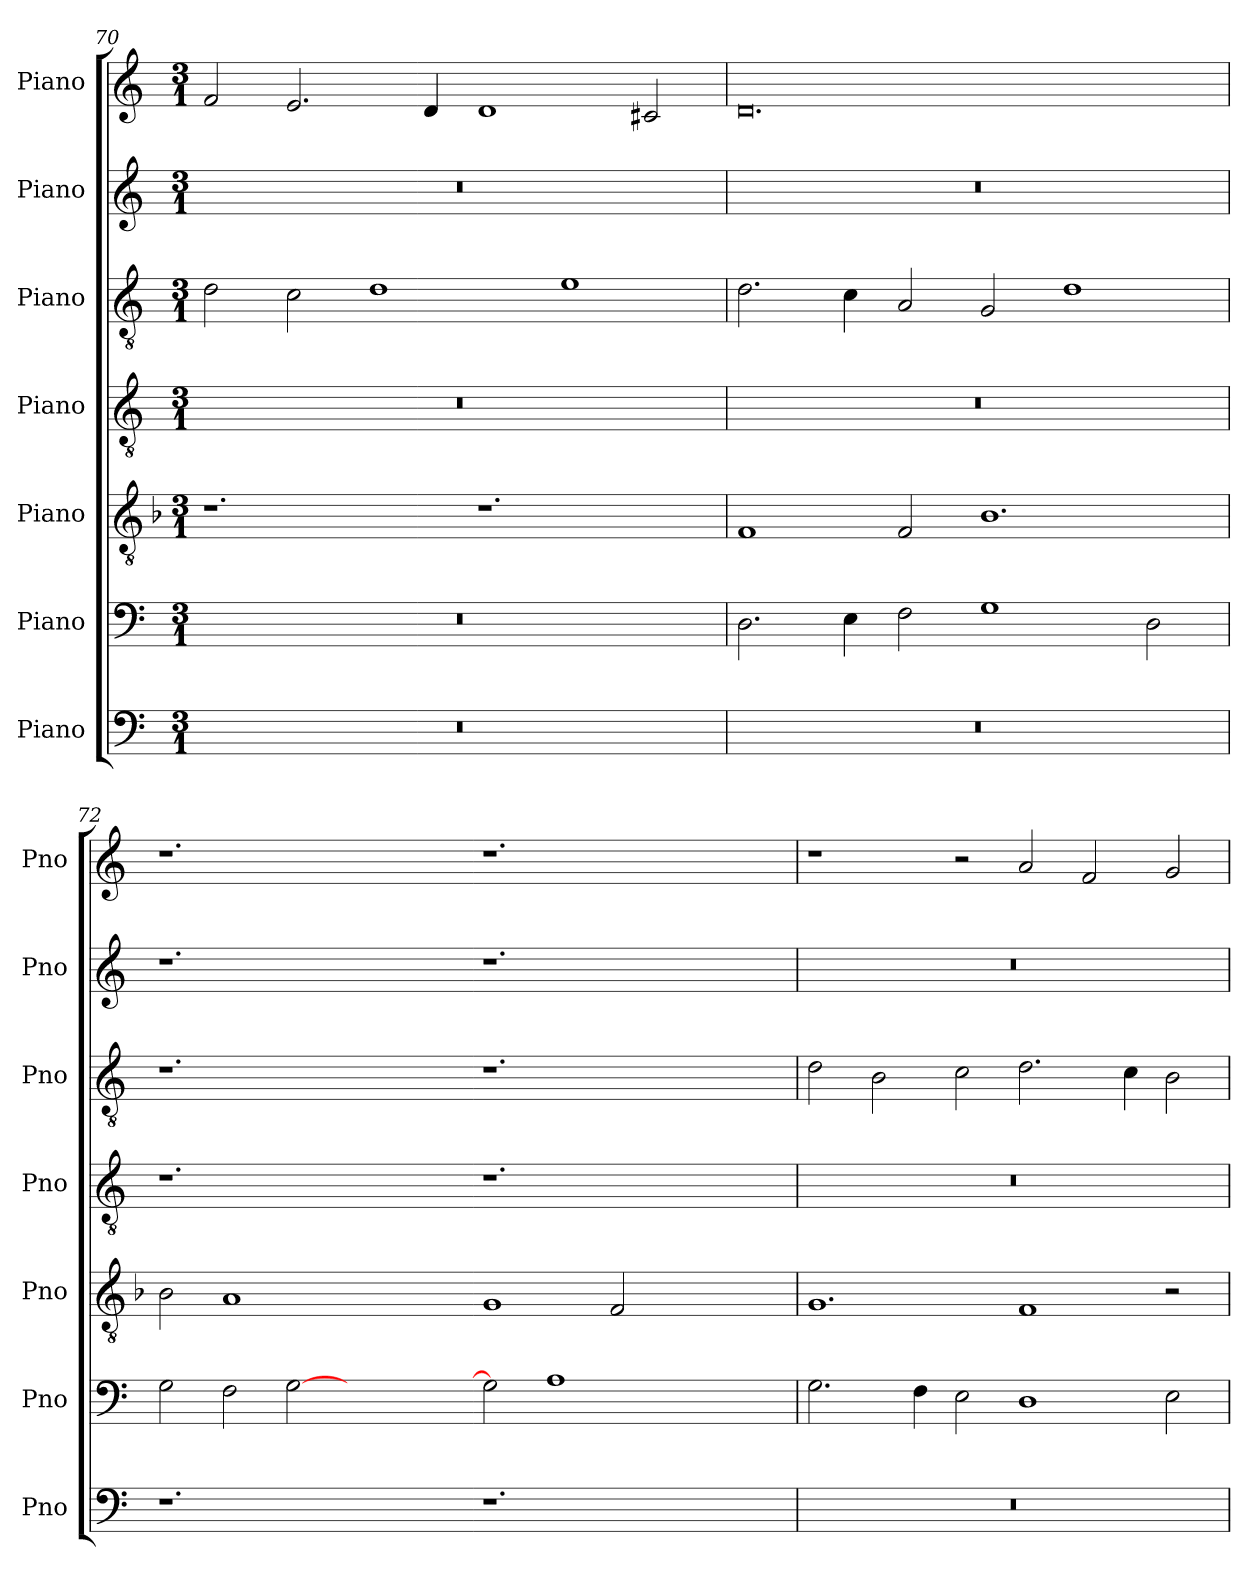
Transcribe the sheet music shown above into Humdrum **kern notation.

**kern	**kern	**kern	**kern	**kern	**kern	**kern
*part7	*part6	*part5	*part4	*part3	*part2	*part1
*staff7	*staff6	*staff5	*staff4	*staff3	*staff2	*staff1
*I"Piano	*I"Piano	*I"Piano	*I"Piano	*I"Piano	*I"Piano	*I"Piano
*I'Pno	*I'Pno	*I'Pno	*I'Pno	*I'Pno	*I'Pno	*I'Pno
!!LO:LB:g=z
*clefF4	*clefF4	*clefGv2	*clefGv2	*clefGv2	*clefG2	*clefG2
*k[]	*k[]	*k[b-]	*k[]	*k[]	*k[]	*k[]
*M3/1	*M3/1	*M3/1	*M3/1	*M3/1	*M3/1	*M3/1
=70	=70	=70	=70	=70	=70	=70
0.r	0.r	1.r	0.r	2d\	0.r	2f/
.	.	.	.	2c\	.	2.e/
.	.	.	.	1d	.	.
.	.	.	.	.	.	4d/
.	.	1.r	.	.	.	1d
.	.	.	.	1e	.	.
.	.	.	.	.	.	2c#X/
=71	=71	=71	=71	=71	=71	=71
0.r	2.D\	1F	0.r	2.d\	0.r	0.d
.	4E\	.	.	4c\	.	.
.	2F\	2F/	.	2A/	.	.
.	1G	1.B-	.	2G/	.	.
.	.	.	.	1d	.	.
.	2D\	.	.	.	.	.
=72	=72	=72	=72	=72	=72	=72
1.r	2G\	2B-\	1.r	1.r	1.r	1.r
.	2F\	1A	.	.	.	.
.	[2G\	.	.	.	.	.
1.ryy	1.ryy	1.ryy	1.ryy	1.ryy	1.ryy	1.ryy
!!LO:PB:g=z
=-	=-	=-	=-	=-	=-	=-
1.r	2G\]	1G	1.r	1.r	1.r	1.r
.	1A	.	.	.	.	.
.	.	2F/	.	.	.	.
1.ryy	1.ryy	1.ryy	1.ryy	1.ryy	1.ryy	1.ryy
=73	=73	=73	=73	=73	=73	=73
0.r	2.G\	1.G	0.r	2d\	0.r	1r
.	.	.	.	2B\	.	.
.	4F\	.	.	.	.	.
.	2E\	.	.	2c\	.	2r
.	1D	1F	.	2.d\	.	2a/
.	.	.	.	.	.	2f/
.	.	.	.	4c\	.	.
.	2E\	2r	.	2B\	.	2g/
=	=	=	=	=	=	=
*-	*-	*-	*-	*-	*-	*-
